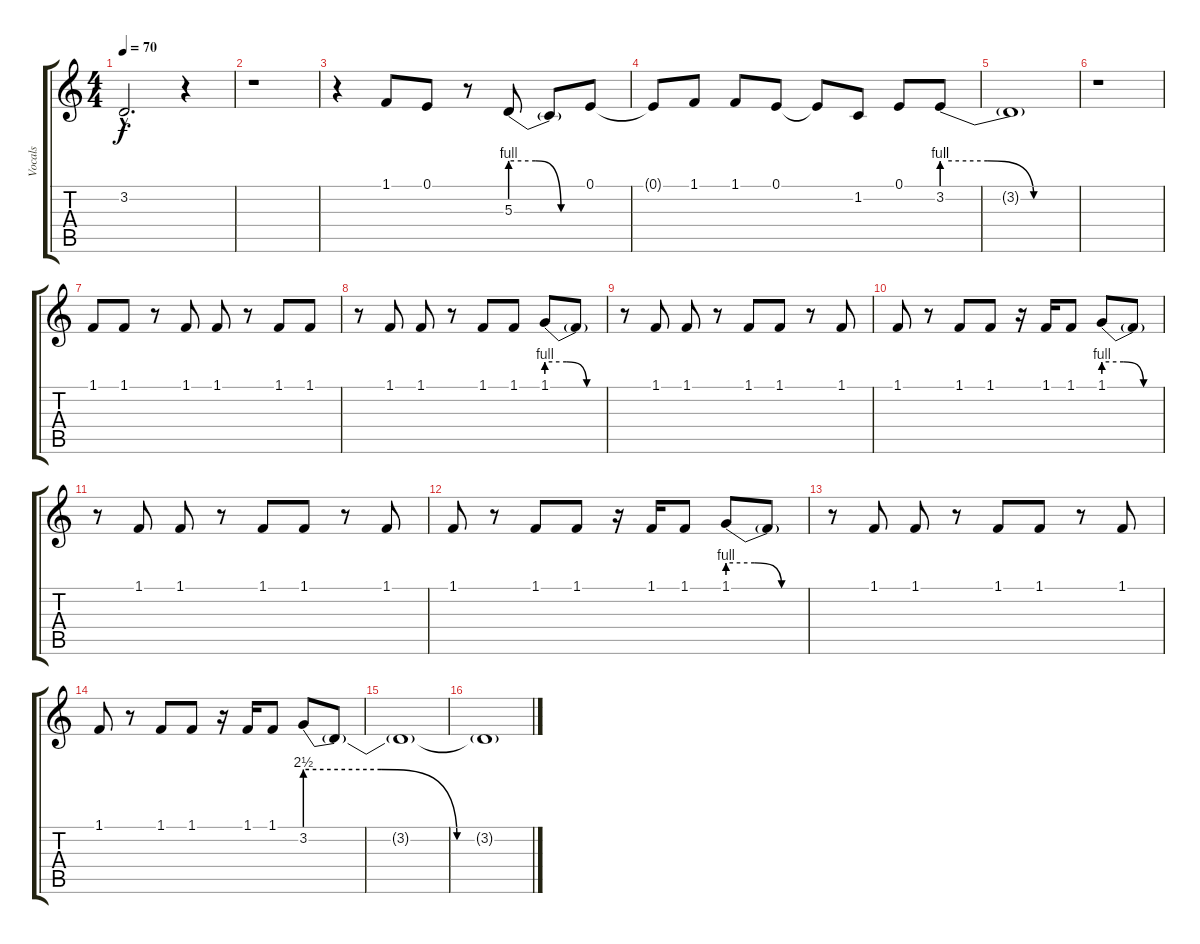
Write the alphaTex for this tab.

\track ("Vocals" "Vocals") {instrument altosax}
\staff {score tabs}
\tuning (E4 B3 G3 D3 A2 E2) {hide}
\ts (4 4)
\tempo 70
\clef g2
\ks c
3.2{hac t}.2{d dy f} r.4 |
r.1 |
r.4 1.1.8 0.1.8 r.8 5.3{be (custom 0 4 20 4 40 0 60 0)}.8 5.3{t}.8 0.1.8 |
0.1{t}.8 1.1.8 1.1.8 0.1.8 0.1{t}.8 1.2.8 0.1.8 3.2{be (custom 0 4 20 4 40 0 60 0)}.8 |
3.2{t}.1 |
r.1 |
1.1.8 1.1.8 r.8 1.1.8 1.1.8 r.8 1.1.8 1.1.8 |
r.8 1.1.8 1.1.8 r.8 1.1.8 1.1.8 1.1{be (custom 0 4 20 4 40 0 60 0)}.8 1.1{t}.8 |
r.8 1.1.8 1.1.8 r.8 1.1.8 1.1.8 r.8 1.1.8 |
1.1.8 r.8 1.1.8 1.1.8 r.16 1.1.16 1.1.8 1.1{be (custom 0 4 20 4 40 0 60 0)}.8 1.1{t}.8 |
r.8 1.1.8 1.1.8 r.8 1.1.8 1.1.8 r.8 1.1.8 |
1.1.8 r.8 1.1.8 1.1.8 r.16 1.1.16 1.1.8 1.1{be (custom 0 4 20 4 40 0 60 0)}.8 1.1{t}.8 |
r.8 1.1.8 1.1.8 r.8 1.1.8 1.1.8 r.8 1.1.8 |
1.1.8 r.8 1.1.8 1.1.8 r.16 1.1.16 1.1.8 3.2{be (custom 0 10 20 10 40 0 60 0)}.8 3.2{t}.8 |
3.2{t}.1 |
3.2{t}.1{volume 0}
